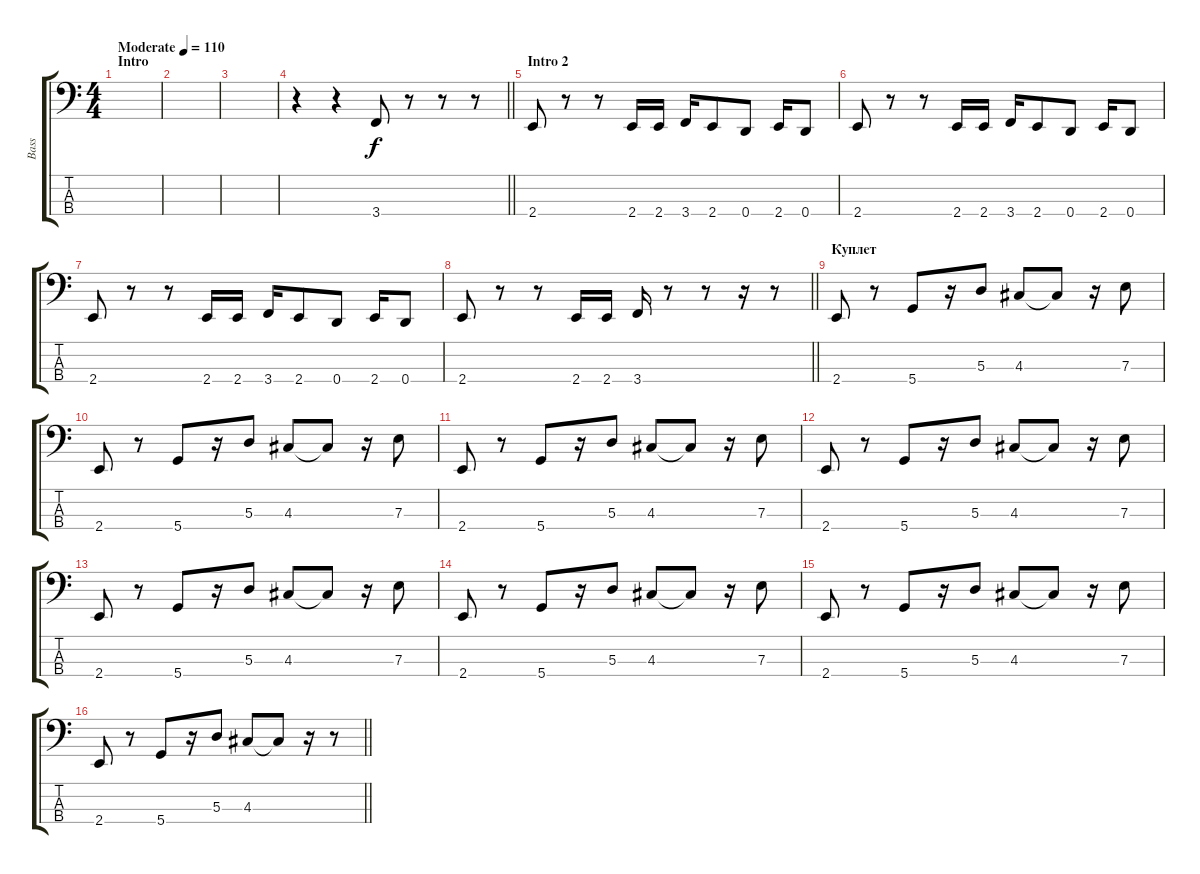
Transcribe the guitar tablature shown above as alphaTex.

\track ("Bass" "Bass") {instrument electricbassfinger}
\staff {score tabs}
\tuning (G2 D2 A1 D1) {hide}
\ts (4 4)
\section ("" "Intro")
\tempo (110 "Moderate")
\clef f4
\ks c
|
|
|
\barLineRight lightlight
r.4 r.4 3.4.8 r.8 r.8 r.8 |
\section ("" "Intro 2")
2.4.8 r.8 r.8 2.4.16 2.4.16 3.4.16 2.4.8 0.4.8 2.4.16 0.4.8 |
2.4.8 r.8 r.8 2.4.16 2.4.16 3.4.16 2.4.8 0.4.8 2.4.16 0.4.8 |
2.4.8 r.8 r.8 2.4.16 2.4.16 3.4.16 2.4.8 0.4.8 2.4.16 0.4.8 |
\barLineRight lightlight
2.4.8 r.8 r.8 2.4.16 2.4.16 3.4.16 r.8 r.8 r.16 r.8 |
\section ("" "Куплет")
2.4.8 r.8 5.4.8 r.16 5.3.8 4.3.8 4.3{t}.8 r.16 7.3.8 |
2.4.8 r.8 5.4.8 r.16 5.3.8 4.3.8 4.3{t}.8 r.16 7.3.8 |
2.4.8 r.8 5.4.8 r.16 5.3.8 4.3.8 4.3{t}.8 r.16 7.3.8 |
2.4.8 r.8 5.4.8 r.16 5.3.8 4.3.8 4.3{t}.8 r.16 7.3.8 |
2.4.8 r.8 5.4.8 r.16 5.3.8 4.3.8 4.3{t}.8 r.16 7.3.8 |
2.4.8 r.8 5.4.8 r.16 5.3.8 4.3.8 4.3{t}.8 r.16 7.3.8 |
2.4.8 r.8 5.4.8 r.16 5.3.8 4.3.8 4.3{t}.8 r.16 7.3.8 |
\barLineRight lightlight
2.4.8 r.8 5.4.8 r.16 5.3.8 4.3.8 4.3{t}.8 r.16 r.8
